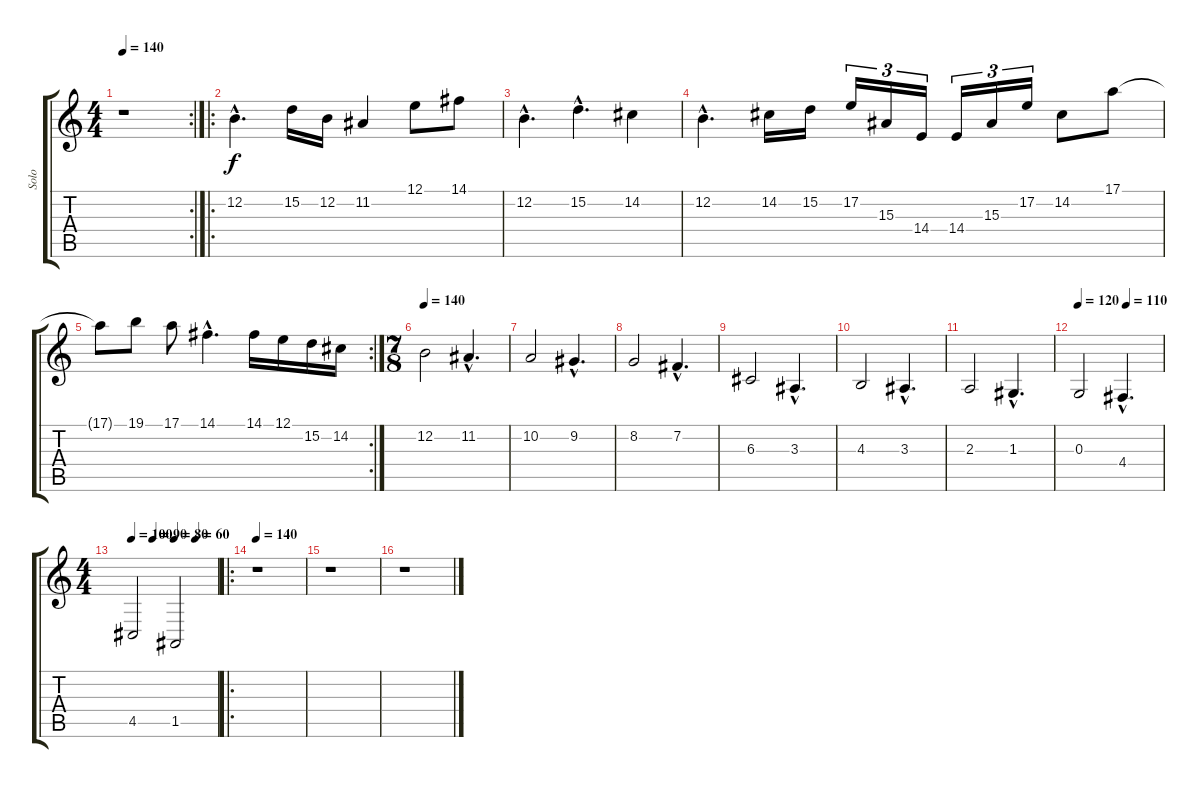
\track ("Solo" "Solo") {instrument flute}
\staff {score tabs}
\tuning (E4 B3 G3 D3 A2 E2) {hide}
\rc 2
\ts (4 4)
\tempo 140
\clef g2
\ks c
r.1{dy f} |
\ro
12.2{hac}.4{d} 15.2.16 12.2.16 11.2.4 12.1.8 14.1.8 |
12.2{hac}.4{d} 15.2{hac}.4{d} 14.2.4 |
12.2{hac}.4{d} 14.2.16 15.2.16 17.2.16{tu (3 2)} 15.3.16{tu (3 2)} 14.4.16{tu (3 2)} 14.4.16{tu (3 2)} 15.3.16{tu (3 2)} 17.2.16{tu (3 2)} 14.2.8 17.1.8 |
\rc 2
17.1{t}.8 19.1.8 17.1.8 14.1{hac}.4{d} 14.1.16 12.1.16 15.2.16 14.2.16 |
\ts (7 8)
\tempo 140
12.2.2 11.2{hac}.4{d} |
10.2.2 9.2{hac}.4{d} |
8.2.2 7.2{hac}.4{d} |
6.3.2 3.3{hac}.4{d} |
4.3.2 3.3{hac}.4{d} |
2.3.2 1.3{hac}.4{d} |
\tempo 120
\tempo (110 0.5714285714285714)
0.3.2 4.4{hac}.4{d} |
\ts (4 4)
\tempo 100
\tempo (90 0.25)
\tempo (80 0.5)
\tempo (60 0.75)
4.5.2 1.5.2 |
\ro
\tempo 140
r.1 |
r.1 |
r.1
